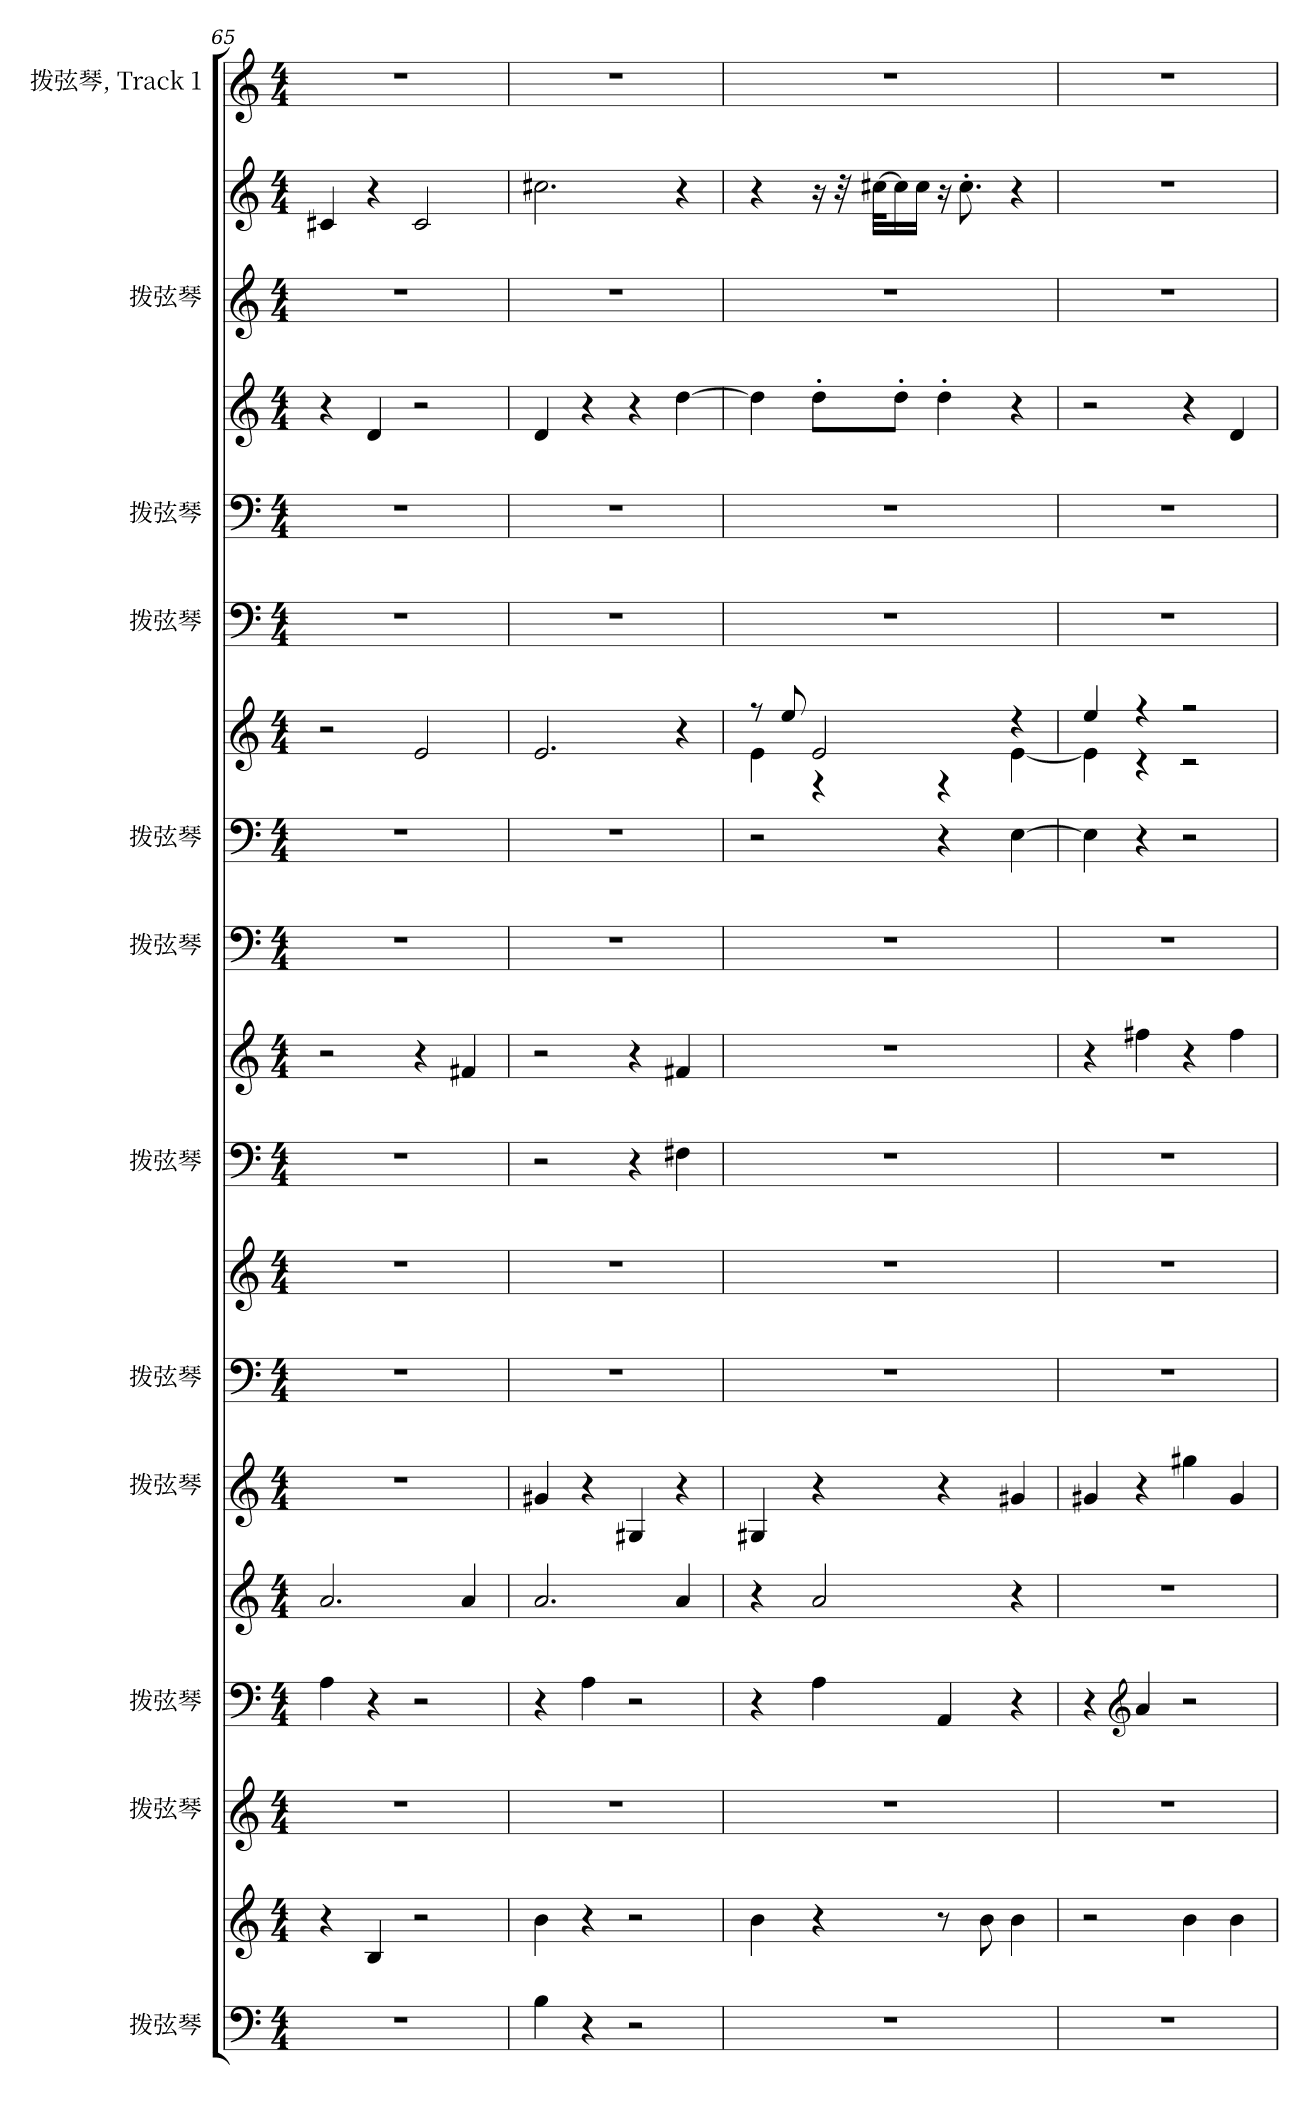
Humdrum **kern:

**kern	**kern	**kern	**kern	**kern	**kern	**kern	**kern	**kern	**kern	**kern	**kern	**kern	**kern	**kern	**kern	**kern	**kern	**kern
*part12	*part12	*part11	*part10	*part10	*part9	*part8	*part8	*part7	*part7	*part6	*part5	*part5	*part4	*part3	*part3	*part2	*part2	*part1
*staff19	*staff18	*staff17	*staff16	*staff15	*staff14	*staff13	*staff12	*staff11	*staff10	*staff9	*staff8	*staff7	*staff6	*staff5	*staff4	*staff3	*staff2	*staff1
*I"拨弦琴	*	*I"拨弦琴	*I"拨弦琴	*	*I"拨弦琴	*I"拨弦琴	*	*I"拨弦琴	*	*I"拨弦琴	*I"拨弦琴	*	*I"拨弦琴	*I"拨弦琴	*	*I"拨弦琴	*	*I"拨弦琴, Track 1
*clefF4	*clefG2	*clefG2	*clefF4	*clefG2	*clefG2	*clefF4	*clefG2	*clefF4	*clefG2	*clefF4	*clefF4	*clefG2	*clefF4	*clefF4	*clefG2	*clefG2	*clefG2	*clefG2
*k[]	*k[]	*k[]	*k[]	*k[]	*k[]	*k[]	*k[]	*k[]	*k[]	*k[]	*k[]	*k[]	*k[]	*k[]	*k[]	*k[]	*k[]	*k[]
*M4/4	*M4/4	*M4/4	*M4/4	*M4/4	*M4/4	*M4/4	*M4/4	*M4/4	*M4/4	*M4/4	*M4/4	*M4/4	*M4/4	*M4/4	*M4/4	*M4/4	*M4/4	*M4/4
=65	=65	=65	=65	=65	=65	=65	=65	=65	=65	=65	=65	=65	=65	=65	=65	=65	=65	=65
1r	4r	1r	4A\	2.a/	1r	1r	1r	1r	2r	1r	1r	2r	1r	1r	4r	1r	4c#X/	1r
.	4B/	.	4r	.	.	.	.	.	.	.	.	.	.	.	4d/	.	4r	.
.	2r	.	2r	.	.	.	.	.	4r	.	.	2e/	.	.	2r	.	2c#/	.
.	.	.	.	4a/	.	.	.	.	4f#X/	.	.	.	.	.	.	.	.	.
=66	=66	=66	=66	=66	=66	=66	=66	=66	=66	=66	=66	=66	=66	=66	=66	=66	=66	=66
4B\	4b\	1r	4r	2.a/	4g#X/	1r	1r	2r	2r	1r	1r	2.e/	1r	1r	4d/	1r	2.cc#X\	1r
4r	4r	.	4A\	.	4r	.	.	.	.	.	.	.	.	.	4r	.	.	.
2r	2r	.	2r	.	4G#X/	.	.	4r	4r	.	.	.	.	.	4r	.	.	.
.	.	.	.	4a/	4r	.	.	4F#X\	4f#X/	.	.	4r	.	.	[4dd\	.	4r	.
=67	=67	=67	=67	=67	=67	=67	=67	=67	=67	=67	=67	=67	=67	=67	=67	=67	=67	=67
*	*	*	*	*	*	*	*	*	*	*	*	*^	*	*	*	*	*	*
1r	4b\	1r	4r	4r	4G#X/	1r	1r	1r	1r	1r	2r	8r	4e\	1r	1r	4dd\]	1r	4r	1r
.	.	.	.	.	.	.	.	.	.	.	.	8ee/	.	.	.	.	.	.	.
.	4r	.	4A\	2a/	4r	.	.	.	.	.	.	2e/	4r	.	.	8dd'\L	.	16r	.
.	.	.	.	.	.	.	.	.	.	.	.	.	.	.	.	.	.	32r	.
.	.	.	.	.	.	.	.	.	.	.	.	.	.	.	.	.	.	[32cc#X\KLL	.
.	.	.	.	.	.	.	.	.	.	.	.	.	.	.	.	8dd'\J	.	16cc#\]	.
.	.	.	.	.	.	.	.	.	.	.	.	.	.	.	.	.	.	16cc#\JJ	.
.	8r	.	4AA/	.	4r	.	.	.	.	.	4r	.	4r	.	.	4dd'\	.	16r	.
.	.	.	.	.	.	.	.	.	.	.	.	.	.	.	.	.	.	8.cc#'\	.
.	8b\	.	.	.	.	.	.	.	.	.	.	.	.	.	.	.	.	.	.
.	4b\	.	4r	4r	4g#X/	.	.	.	.	.	[4E\	4r	[4e\	.	.	4r	.	4r	.
!!LO:PB:g=z
=68	=68	=68	=68	=68	=68	=68	=68	=68	=68	=68	=68	=68	=68	=68	=68	=68	=68	=68	=68
1r	2r	1r	4r	1r	4g#X/	1r	1r	1r	4r	1r	4E\]	4ee/	4e\]	1r	1r	2r	1r	1r	1r
*	*	*	*clefG2	*	*	*	*	*	*	*	*	*	*	*	*	*	*	*	*
.	.	.	4a/	.	4r	.	.	.	4ff#X\	.	4r	4r	4r	.	.	.	.	.	.
.	4b\	.	2r	.	4gg#X\	.	.	.	4r	.	2r	2r	2r	.	.	4r	.	.	.
.	4b\	.	.	.	4g#/	.	.	.	4ff#\	.	.	.	.	.	.	4d/	.	.	.
*	*	*	*	*	*	*	*	*	*	*	*	*v	*v	*	*	*	*	*	*
=	=	=	=	=	=	=	=	=	=	=	=	=	=	=	=	=	=	=
*-	*-	*-	*-	*-	*-	*-	*-	*-	*-	*-	*-	*-	*-	*-	*-	*-	*-	*-
